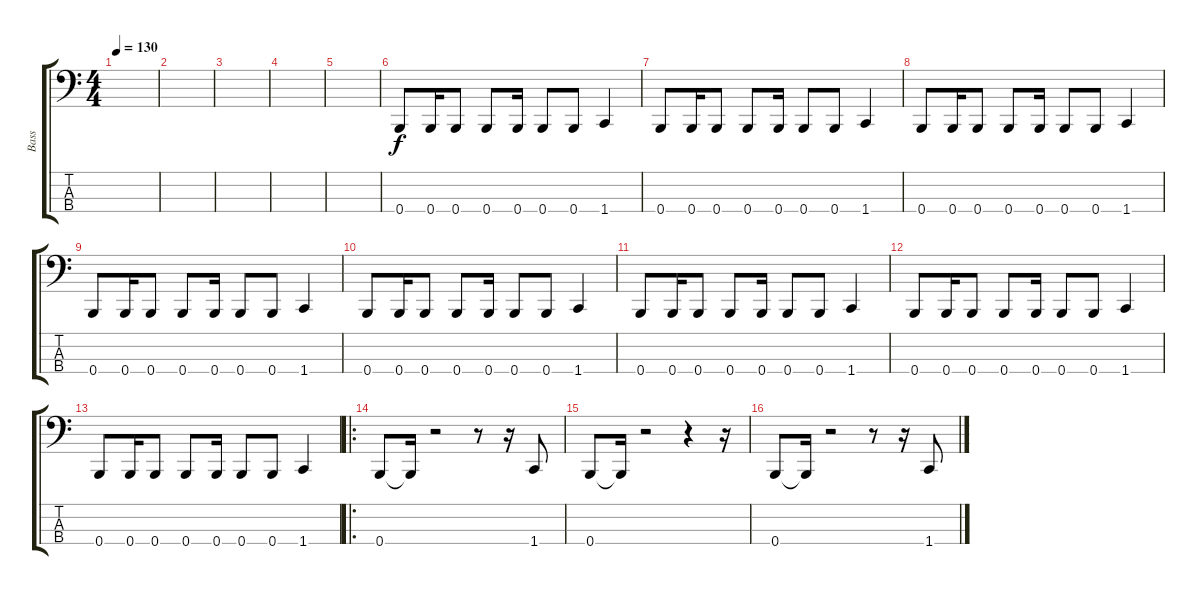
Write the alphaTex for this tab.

\track ("Bass" "Bass") {instrument electricbasspick}
\staff {score tabs}
\tuning (E2 B1 Gb1 B0) {hide}
\ts (4 4)
\tempo 130
\clef f4
\ks c
|
|
|
|
|
0.4.8 0.4.16 0.4.8 0.4.8 0.4.16 0.4.8 0.4.8 1.4.4 |
0.4.8 0.4.16 0.4.8 0.4.8 0.4.16 0.4.8 0.4.8 1.4.4 |
0.4.8 0.4.16 0.4.8 0.4.8 0.4.16 0.4.8 0.4.8 1.4.4 |
0.4.8 0.4.16 0.4.8 0.4.8 0.4.16 0.4.8 0.4.8 1.4.4 |
0.4.8 0.4.16 0.4.8 0.4.8 0.4.16 0.4.8 0.4.8 1.4.4 |
0.4.8 0.4.16 0.4.8 0.4.8 0.4.16 0.4.8 0.4.8 1.4.4 |
0.4.8 0.4.16 0.4.8 0.4.8 0.4.16 0.4.8 0.4.8 1.4.4 |
0.4.8 0.4.16 0.4.8 0.4.8 0.4.16 0.4.8 0.4.8 1.4.4 |
\ro
0.4.8 0.4{t}.16 r.2 r.8 r.16 1.4.8 |
0.4.8 0.4{t}.16 r.2 r.4 r.16 |
0.4.8 0.4{t}.16 r.2 r.8 r.16 1.4.8
